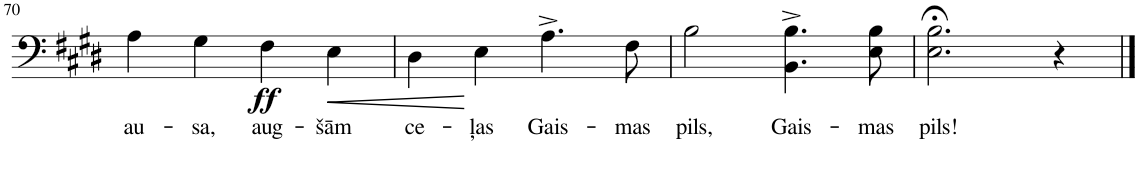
**kern	**text	**dynam
*part1	*part1	*part1
*staff1	*staff1	*staff1
*I"Bass	*	*
*I'B.	*	*
!!LO:PB:g=z
*clefF4	*	*
*k[f#c#g#d#]	*	*
*M4/4	*	*
=70	=70	=70
!	!LO:LY:b	!
4A\	au-	.
!	!LO:LY:b	!
4G#\	-sa,	.
!	!LO:LY:b	!LO:DY:b
4F#\	aug-	ff
!	!LO:LY:b	!LO:HP:b
4E\	-šām	<
=71	=71	=71
!	!LO:LY:b	!
4D#\	ce-	.
!	!LO:LY:b	!
4E\	-ļas	[
!	!LO:LY:b	!
4.A^\	Gais-	.
!	!LO:LY:b	!
8F#\	-mas	.
=72	=72	=72
!	!LO:LY:b	!
2B\	pils,	.
!	!LO:LY:b	!
4.BB\^ 4.B\^	Gais-	.
!	!LO:LY:b	!
8E\ 8B\	-mas	.
=73	=73	=73
!	!LO:LY:b	!
2.E\;< 2.B\;<	pils!	.
4r	.	.
==	==	==
*-	*-	*-
